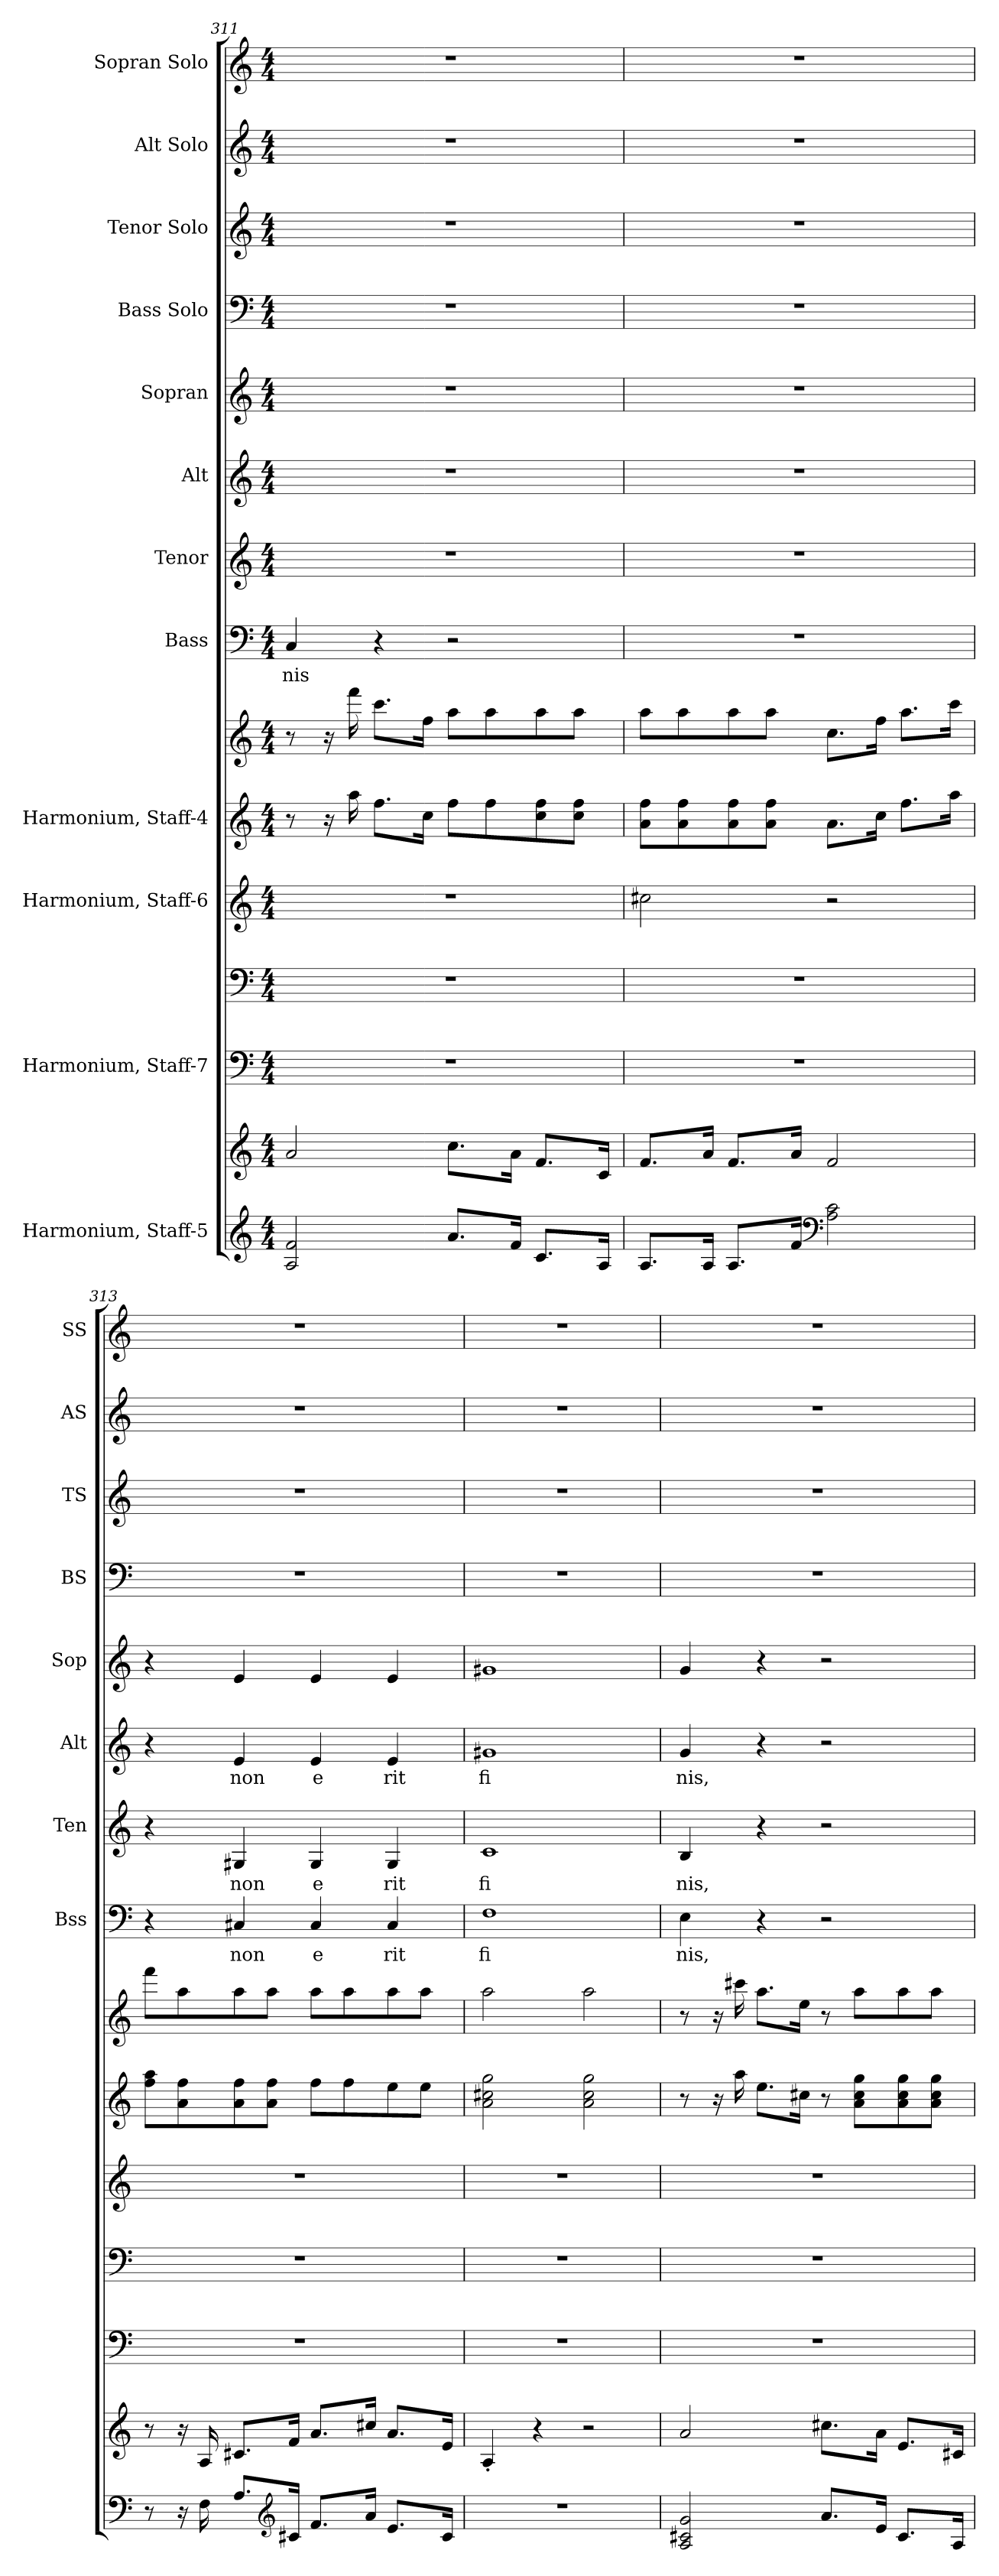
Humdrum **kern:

**kern	**kern	**kern	**kern	**kern	**kern	**kern	**kern	**text	**kern	**text	**kern	**text	**kern	**kern	**kern	**kern	**kern
*part12	*part12	*part11	*part11	*part10	*part9	*part9	*part8	*part8	*part7	*part7	*part6	*part6	*part5	*part4	*part3	*part2	*part1
*staff15	*staff14	*staff13	*staff12	*staff11	*staff10	*staff9	*staff8	*staff8	*staff7	*staff7	*staff6	*staff6	*staff5	*staff4	*staff3	*staff2	*staff1
*I"Harmonium, Staff-5	*	*I"Harmonium, Staff-7	*	*I"Harmonium, Staff-6	*I"Harmonium, Staff-4	*	*I"Bass	*	*I"Tenor	*	*I"Alt	*	*I"Sopran	*I"Bass Solo	*I"Tenor Solo	*I"Alt Solo	*I"Sopran Solo
*	*	*	*	*	*	*	*I'Bss	*	*I'Ten	*	*I'Alt	*	*I'Sop	*I'BS	*I'TS	*I'AS	*I'SS
!!LO:PB:g=z
*clefG2	*clefG2	*clefF4	*clefF4	*clefG2	*clefG2	*clefG2	*clefF4	*	*clefG2	*	*clefG2	*	*clefG2	*clefF4	*clefG2	*clefG2	*clefG2
*	*	*	*	*	*	*	*	*	*ITrd4c7	*	*ITrd2c3	*	*ITrd2c3	*	*ITrd4c7	*	*ITrd2c3
*k[]	*k[]	*k[]	*k[]	*k[]	*k[]	*k[]	*k[]	*	*k[b-]	*	*k[f#c#g#]	*	*k[f#c#g#]	*k[]	*k[b-]	*k[]	*k[f#c#g#]
*M4/4	*M4/4	*M4/4	*M4/4	*M4/4	*M4/4	*M4/4	*M4/4	*	*M4/4	*	*M4/4	*	*M4/4	*M4/4	*M4/4	*M4/4	*M4/4
=311	=311	=311	=311	=311	=311	=311	=311	=311	=311	=311	=311	=311	=311	=311	=311	=311	=311
2A/ 2f/	2a/	1r	1r	1r	8r	8r	4C/	-nis	1r	.	1r	.	1r	1r	1r	1r	1r
.	.	.	.	.	16r	16r	.	.	.	.	.	.	.	.	.	.	.
.	.	.	.	.	16aa\	16fff\	.	.	.	.	.	.	.	.	.	.	.
.	.	.	.	.	8.ff\L	8.ccc\L	4r	.	.	.	.	.	.	.	.	.	.
.	.	.	.	.	16cc\Jk	16ff\Jk	.	.	.	.	.	.	.	.	.	.	.
8.a/L	8.cc\L	.	.	.	8ff\L	8aa\L	2r	.	.	.	.	.	.	.	.	.	.
.	.	.	.	.	8ff\	8aa\	.	.	.	.	.	.	.	.	.	.	.
16f/Jk	16a\Jk	.	.	.	.	.	.	.	.	.	.	.	.	.	.	.	.
8.c/L	8.f/L	.	.	.	8cc\ 8ff\	8aa\	.	.	.	.	.	.	.	.	.	.	.
.	.	.	.	.	8cc\ 8ff\J	8aa\J	.	.	.	.	.	.	.	.	.	.	.
16A/Jk	16c/Jk	.	.	.	.	.	.	.	.	.	.	.	.	.	.	.	.
=312	=312	=312	=312	=312	=312	=312	=312	=312	=312	=312	=312	=312	=312	=312	=312	=312	=312
8.A/L	8.f/L	1r	1r	2cc#X\	8a\ 8ff\L	8aa\L	1r	.	1r	.	1r	.	1r	1r	1r	1r	1r
.	.	.	.	.	8a\ 8ff\	8aa\	.	.	.	.	.	.	.	.	.	.	.
16A/Jk	16a/Jk	.	.	.	.	.	.	.	.	.	.	.	.	.	.	.	.
8.A/L	8.f/L	.	.	.	8a\ 8ff\	8aa\	.	.	.	.	.	.	.	.	.	.	.
.	.	.	.	.	8a\ 8ff\J	8aa\J	.	.	.	.	.	.	.	.	.	.	.
16f/Jk	16a/Jk	.	.	.	.	.	.	.	.	.	.	.	.	.	.	.	.
*clefF4	*	*	*	*	*	*	*	*	*	*	*	*	*	*	*	*	*
2A\ 2c\	2f/	.	.	2r	8.a\L	8.cc\L	.	.	.	.	.	.	.	.	.	.	.
.	.	.	.	.	16cc\Jk	16ff\Jk	.	.	.	.	.	.	.	.	.	.	.
.	.	.	.	.	8.ff\L	8.aa\L	.	.	.	.	.	.	.	.	.	.	.
.	.	.	.	.	16aa\Jk	16ccc\Jk	.	.	.	.	.	.	.	.	.	.	.
=313	=313	=313	=313	=313	=313	=313	=313	=313	=313	=313	=313	=313	=313	=313	=313	=313	=313
8r	8r	1r	1r	1r	8ff\ 8aa\L	8fff\L	4r	.	4r	.	4r	.	4r	1r	1r	1r	1r
16r	16r	.	.	.	8a\ 8ff\	8aa\	.	.	.	.	.	.	.	.	.	.	.
16F\	16A/	.	.	.	.	.	.	.	.	.	.	.	.	.	.	.	.
8.A/L	8.c#X/L	.	.	.	8a\ 8ff\	8aa\	4C#X/	non	4C#X/	non	4c#/	non	4c#/	.	.	.	.
.	.	.	.	.	8a\ 8ff\J	8aa\J	.	.	.	.	.	.	.	.	.	.	.
*clefG2	*	*	*	*	*	*	*	*	*	*	*	*	*	*	*	*	*
16c#X/Jk	16f/Jk	.	.	.	.	.	.	.	.	.	.	.	.	.	.	.	.
8.f/L	8.a/L	.	.	.	8ff\L	8aa\L	4C#/	e	4C#/	e	4c#/	e	4c#/	.	.	.	.
.	.	.	.	.	8ff\	8aa\	.	.	.	.	.	.	.	.	.	.	.
16a/Jk	16cc#X/Jk	.	.	.	.	.	.	.	.	.	.	.	.	.	.	.	.
8.e/L	8.a/L	.	.	.	8ee\	8aa\	4C#/	rit	4C#/	rit	4c#/	rit	4c#/	.	.	.	.
.	.	.	.	.	8ee\J	8aa\J	.	.	.	.	.	.	.	.	.	.	.
16c#/Jk	16e/Jk	.	.	.	.	.	.	.	.	.	.	.	.	.	.	.	.
=314	=314	=314	=314	=314	=314	=314	=314	=314	=314	=314	=314	=314	=314	=314	=314	=314	=314
1r	4A'/	1r	1r	1r	2a\ 2cc#X\ 2gg\	2aa\	1F	fi	1F	fi	1e#X	fi	1e#X	1r	1r	1r	1r
.	4r	.	.	.	.	.	.	.	.	.	.	.	.	.	.	.	.
.	2r	.	.	.	2a\ 2cc#\ 2gg\	2aa\	.	.	.	.	.	.	.	.	.	.	.
=315	=315	=315	=315	=315	=315	=315	=315	=315	=315	=315	=315	=315	=315	=315	=315	=315	=315
2A/ 2c#X/ 2g/	2a/	1r	1r	1r	8r	8r	4E\	nis,	4E/	nis,	4e/	nis,	4e/	1r	1r	1r	1r
.	.	.	.	.	16r	16r	.	.	.	.	.	.	.	.	.	.	.
.	.	.	.	.	16aa\	16ccc#X\	.	.	.	.	.	.	.	.	.	.	.
.	.	.	.	.	8.ee\L	8.aa\L	4r	.	4r	.	4r	.	4r	.	.	.	.
.	.	.	.	.	16cc#X\Jk	16ee\Jk	.	.	.	.	.	.	.	.	.	.	.
8.a/L	8.cc#X\L	.	.	.	8r	8r	2r	.	2r	.	2r	.	2r	.	.	.	.
.	.	.	.	.	8a\ 8cc#\ 8gg\L	8aa\L	.	.	.	.	.	.	.	.	.	.	.
16e/Jk	16a\Jk	.	.	.	.	.	.	.	.	.	.	.	.	.	.	.	.
8.c#/L	8.e/L	.	.	.	8a\ 8cc#\ 8gg\	8aa\	.	.	.	.	.	.	.	.	.	.	.
.	.	.	.	.	8a\ 8cc#\ 8gg\J	8aa\J	.	.	.	.	.	.	.	.	.	.	.
16A/Jk	16c#X/Jk	.	.	.	.	.	.	.	.	.	.	.	.	.	.	.	.
=	=	=	=	=	=	=	=	=	=	=	=	=	=	=	=	=	=
*-	*-	*-	*-	*-	*-	*-	*-	*-	*-	*-	*-	*-	*-	*-	*-	*-	*-
